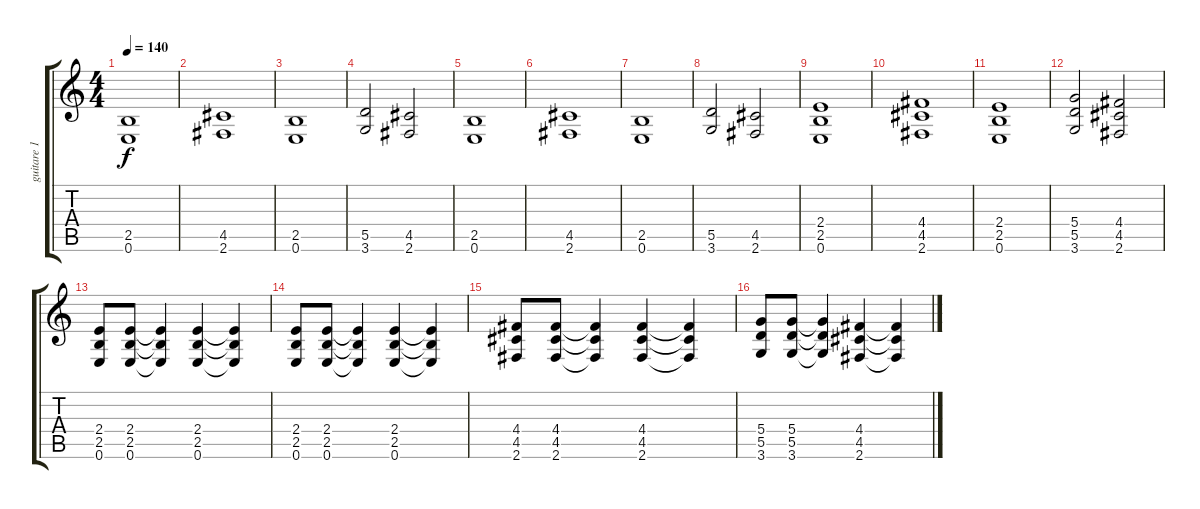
\track ("guitare 1" "guitare 1") {instrument distortionguitar}
\staff {score tabs}
\tuning (E4 B3 G3 D3 A2 E2) {hide}
\ts (4 4)
\tempo 140
\clef g2
\ks c
(2.5 0.6).1{dy f} |
(4.5 2.6).1 |
(2.5 0.6).1 |
(5.5 3.6).2 (4.5 2.6).2 |
(2.5 0.6).1 |
(4.5 2.6).1 |
(2.5 0.6).1 |
(5.5 3.6).2 (4.5 2.6).2 |
(2.4 2.5 0.6).1 |
(4.4 4.5 2.6).1 |
(2.4 2.5 0.6).1 |
(5.4 5.5 3.6).2 (4.4 4.5 2.6).2 |
(2.4 2.5 0.6).8 (2.4 2.5 0.6).8 (2.4{t} 2.5{t} 0.6{t}).4 (2.4 2.5 0.6).4 (2.4{t} 2.5{t} 0.6{t}).4 |
(2.4 2.5 0.6).8 (2.4 2.5 0.6).8 (2.4{t} 2.5{t} 0.6{t}).4 (2.4 2.5 0.6).4 (2.4{t} 2.5{t} 0.6{t}).4 |
(4.4 4.5 2.6).8 (4.4 4.5 2.6).8 (4.4{t} 4.5{t} 2.6{t}).4 (4.4 4.5 2.6).4 (4.4{t} 4.5{t} 2.6{t}).4 |
(5.4 5.5 3.6).8 (5.4 5.5 3.6).8 (5.4{t} 5.5{t} 3.6{t}).4 (4.4 4.5 2.6).4 (4.4{t} 4.5{t} 2.6{t}).4
